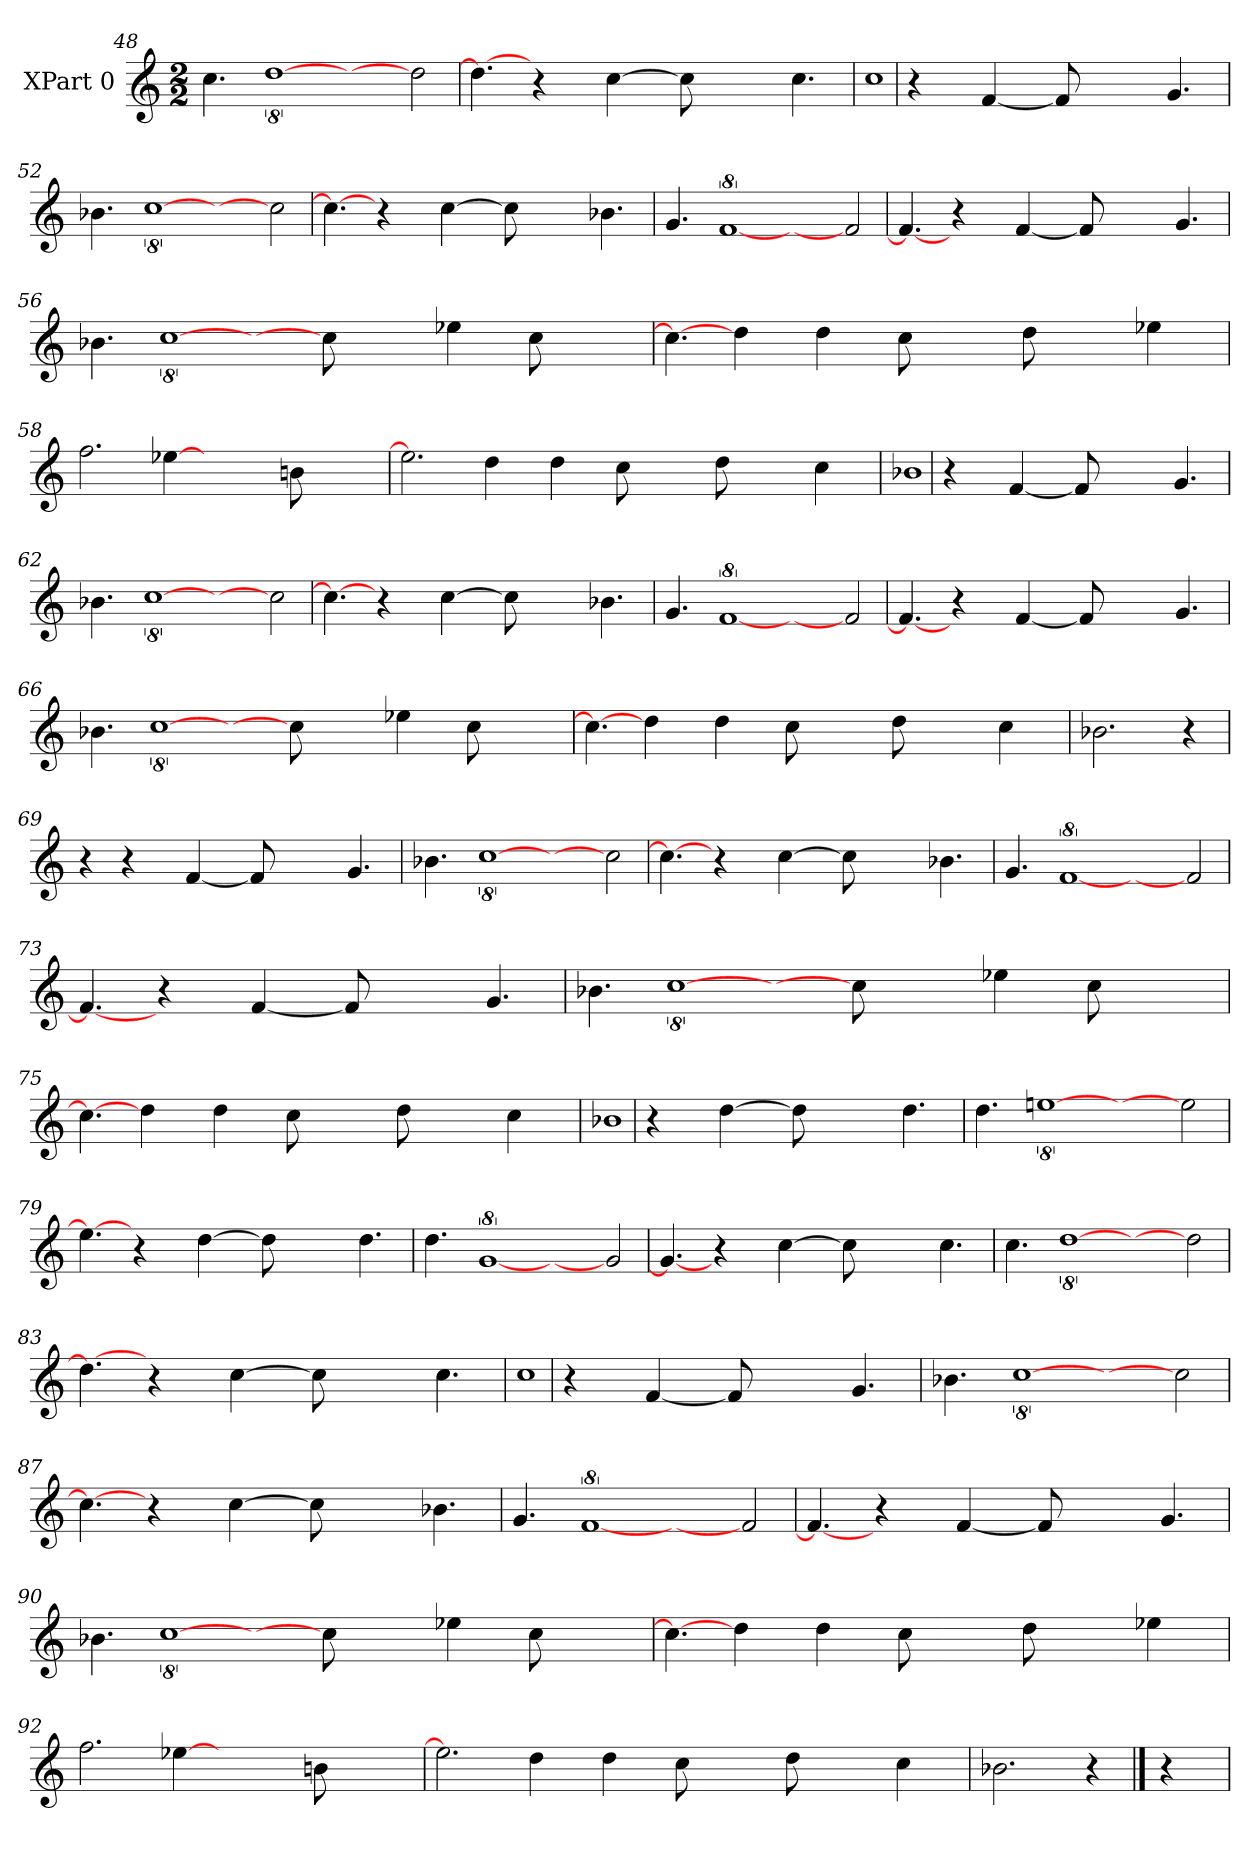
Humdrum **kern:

**kern
*part1
*staff1
*I"XPart 0
*M2/2
=48
4.cc
[8%5dd
4.ryy
!LO:N:vis=2
4dd]
=49
4.dd_
!LO:N:vis=4
2r
!LO:N:vis=4
[2cc
!LO:N:vis=8
1cc]
4.cc
=50
!LO:N:vis=1
8cc
=51
!LO:N:vis=4
2r
!LO:N:vis=4
[2f
!LO:N:vis=8
1f]
4.g
=52
4.b-
[8%5cc
4.ryy
!LO:N:vis=2
4cc]
=53
4.cc_
!LO:N:vis=4
2r
!LO:N:vis=4
[2cc
!LO:N:vis=8
1cc]
4.b-
=54
4.g
[8%5f
4.ryy
!LO:N:vis=2
4f]
=55
4.f_
!LO:N:vis=4
2r
!LO:N:vis=4
[2f
!LO:N:vis=8
1f]
4.g
=56
4.b-
[8%5cc
4.ryy
!LO:N:vis=8
1cc]
!LO:N:vis=4
2ee-
!LO:N:vis=8
1cc
=57
4.cc_
!LO:N:vis=4
2dd
!LO:N:vis=4
2dd
!LO:N:vis=8
1cc
!LO:N:vis=8
1dd
!LO:N:vis=4
2ee-
=58
2.ff
[4ee-
2.ryy
!LO:N:vis=8
1bn
=59
2.ee-]
!LO:N:vis=4
2dd
!LO:N:vis=4
2dd
!LO:N:vis=8
1cc
!LO:N:vis=8
1dd
!LO:N:vis=4
2cc
=60
!LO:N:vis=1
8b-
=61
!LO:N:vis=4
2r
!LO:N:vis=4
[2f
!LO:N:vis=8
1f]
4.g
=62
4.b-
[8%5cc
4.ryy
!LO:N:vis=2
4cc]
=63
4.cc_
!LO:N:vis=4
2r
!LO:N:vis=4
[2cc
!LO:N:vis=8
1cc]
4.b-
=64
4.g
[8%5f
4.ryy
!LO:N:vis=2
4f]
=65
4.f_
!LO:N:vis=4
2r
!LO:N:vis=4
[2f
!LO:N:vis=8
1f]
4.g
=66
4.b-
[8%5cc
4.ryy
!LO:N:vis=8
1cc]
!LO:N:vis=4
2ee-
!LO:N:vis=8
1cc
=67
4.cc_
!LO:N:vis=4
2dd
!LO:N:vis=4
2dd
!LO:N:vis=8
1cc
!LO:N:vis=8
1dd
!LO:N:vis=4
2cc
=68
2.b-
4r
=69
4r
!LO:N:vis=4
2r
!LO:N:vis=4
[2f
!LO:N:vis=8
1f]
4.g
=70
4.b-
[8%5cc
4.ryy
!LO:N:vis=2
4cc]
=71
4.cc_
!LO:N:vis=4
2r
!LO:N:vis=4
[2cc
!LO:N:vis=8
1cc]
4.b-
=72
4.g
[8%5f
4.ryy
!LO:N:vis=2
4f]
=73
4.f_
!LO:N:vis=4
2r
!LO:N:vis=4
[2f
!LO:N:vis=8
1f]
4.g
=74
4.b-
[8%5cc
4.ryy
!LO:N:vis=8
1cc]
!LO:N:vis=4
2ee-
!LO:N:vis=8
1cc
=75
4.cc_
!LO:N:vis=4
2dd
!LO:N:vis=4
2dd
!LO:N:vis=8
1cc
!LO:N:vis=8
1dd
!LO:N:vis=4
2cc
=76
!LO:N:vis=1
8b-
=77
!LO:N:vis=4
2r
!LO:N:vis=4
[2dd
!LO:N:vis=8
1dd]
4.dd
=78
4.dd
[8%5een
4.ryy
!LO:N:vis=2
4ee]
=79
4.ee_
!LO:N:vis=4
2r
!LO:N:vis=4
[2dd
!LO:N:vis=8
1dd]
4.dd
=80
4.dd
[8%5g
4.ryy
!LO:N:vis=2
4g]
=81
4.g_
!LO:N:vis=4
2r
!LO:N:vis=4
[2cc
!LO:N:vis=8
1cc]
4.cc
=82
4.cc
[8%5dd
4.ryy
!LO:N:vis=2
4dd]
=83
4.dd_
!LO:N:vis=4
2r
!LO:N:vis=4
[2cc
!LO:N:vis=8
1cc]
4.cc
=84
!LO:N:vis=1
8cc
=85
!LO:N:vis=4
2r
!LO:N:vis=4
[2f
!LO:N:vis=8
1f]
4.g
=86
4.b-
[8%5cc
4.ryy
!LO:N:vis=2
4cc]
=87
4.cc_
!LO:N:vis=4
2r
!LO:N:vis=4
[2cc
!LO:N:vis=8
1cc]
4.b-
=88
4.g
[8%5f
4.ryy
!LO:N:vis=2
4f]
=89
4.f_
!LO:N:vis=4
2r
!LO:N:vis=4
[2f
!LO:N:vis=8
1f]
4.g
=90
4.b-
[8%5cc
4.ryy
!LO:N:vis=8
1cc]
!LO:N:vis=4
2ee-
!LO:N:vis=8
1cc
=91
4.cc_
!LO:N:vis=4
2dd
!LO:N:vis=4
2dd
!LO:N:vis=8
1cc
!LO:N:vis=8
1dd
!LO:N:vis=4
2ee-
=92
2.ff
[4ee-
2.ryy
!LO:N:vis=8
1bn
=93
2.ee-]
!LO:N:vis=4
2dd
!LO:N:vis=4
2dd
!LO:N:vis=8
1cc
!LO:N:vis=8
1dd
!LO:N:vis=4
2cc
=94
2.b-
4r
==95
4r
=
*-
